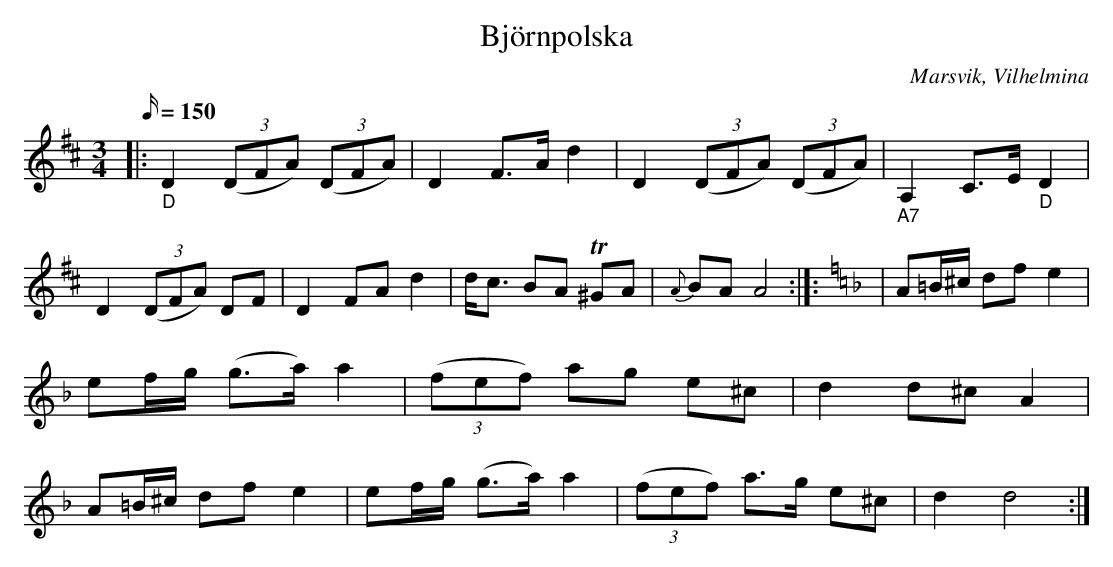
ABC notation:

X:1
T:Björnpolska
O:Marsvik, Vilhelmina
M:3/4
L:1/16
Q:150
K:D
|:"_D" D4 ((3D2F2A2) ((3D2F2A2) | D4 F3A1 d4 | D4 ((3D2F2A2) ((3D2F2A2) | "_A7" A,4 C3E1 "_D"D4 | D4 ((3D2F2A2) D2F2 | D4 F2A2 d4 | dc3 B2A2 T^G2A2 |{A} B2A2 A8   :|]: [K:Dm] | A2=B^c d2f2 e4 | e2fg (g3a) a4 | ((3f2e2f2) a2g2 e2^c2 | d4 d2^c2 A4 | A2=B^c d2f2 e4 | e2fg (g3a) a4 | ((3f2e2f2) a3g e2^c2 | d4 d8 :|
